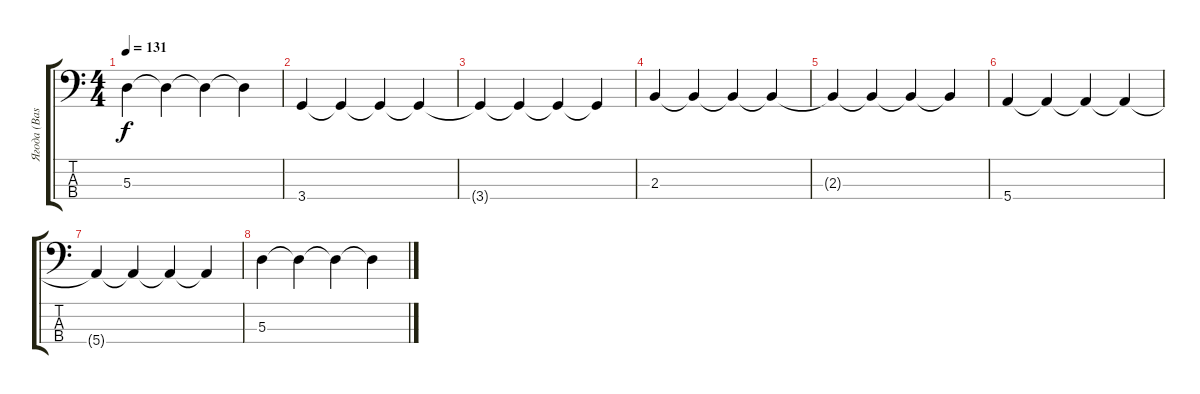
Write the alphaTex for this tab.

\track ("Ягода (Bass)" "Ягода (Bas") {instrument electricbassfinger}
\staff {score tabs}
\tuning (G2 D2 A1 E1) {hide}
\ts (4 4)
\tempo 131
\clef f4
\ks c
5.3{t}.4{dy f} 5.3{t}.4 5.3{t}.4 5.3{t}.4 |
3.4.4 3.4{t}.4 3.4{t}.4 3.4{t}.4 |
3.4{t}.4 3.4{t}.4 3.4{t}.4 3.4{t}.4 |
2.3.4 2.3{t}.4 2.3{t}.4 2.3{t}.4 |
2.3{t}.4 2.3{t}.4 2.3{t}.4 2.3{t}.4 |
5.4.4 5.4{t}.4 5.4{t}.4 5.4{t}.4 |
5.4{t}.4 5.4{t}.4 5.4{t}.4 5.4{t}.4 |
5.3.4 5.3{t}.4 5.3{t}.4 5.3{t}.4
